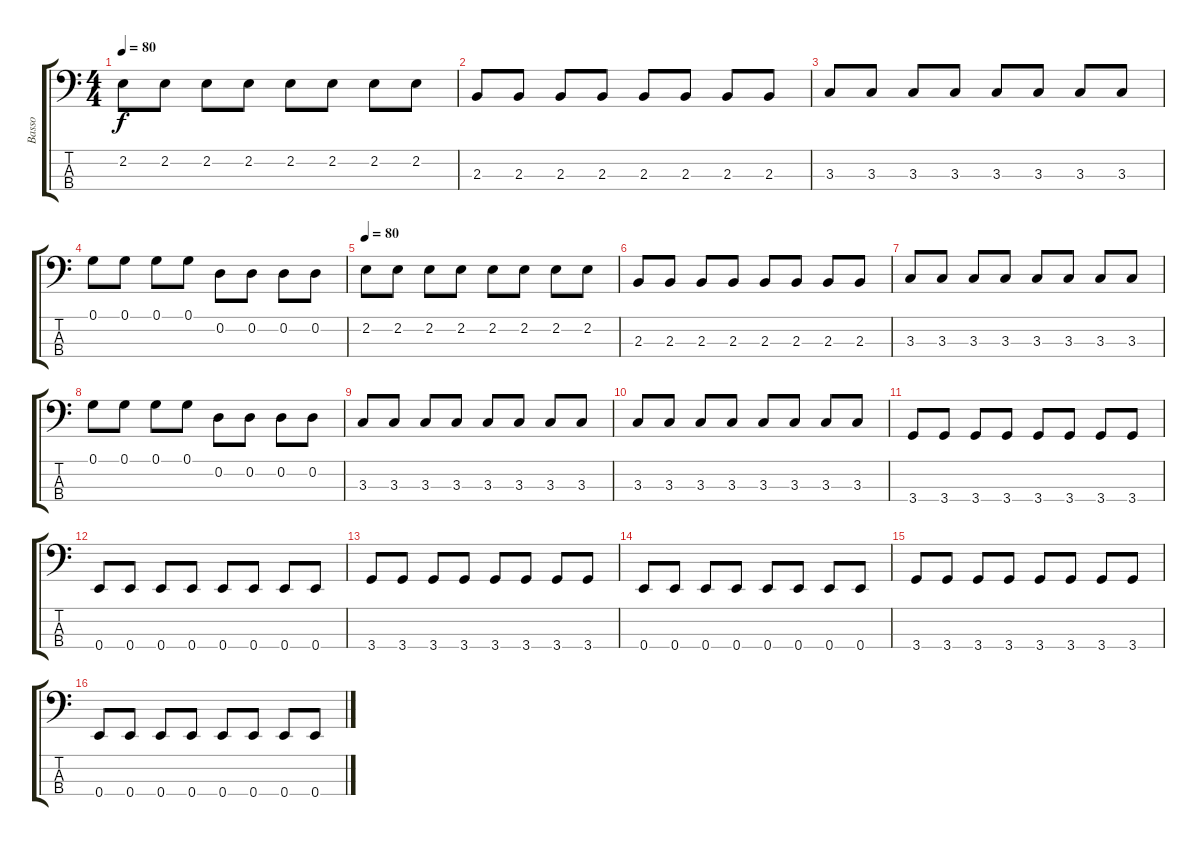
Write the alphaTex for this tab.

\track ("Basso" "Basso") {instrument electricbassfinger}
\staff {score tabs}
\tuning (G2 D2 A1 E1) {hide}
\ts (4 4)
\tempo 80
\clef f4
\ks c
2.2.8{dy f instrument electricbassfinger} 2.2.8 2.2.8 2.2.8 2.2.8 2.2.8 2.2.8 2.2.8 |
2.3.8 2.3.8 2.3.8 2.3.8 2.3.8 2.3.8 2.3.8 2.3.8 |
3.3.8 3.3.8 3.3.8 3.3.8 3.3.8 3.3.8 3.3.8 3.3.8 |
0.1.8 0.1.8 0.1.8 0.1.8 0.2.8 0.2.8 0.2.8 0.2.8 |
\tempo 80
2.2.8 2.2.8 2.2.8 2.2.8 2.2.8 2.2.8 2.2.8 2.2.8 |
2.3.8 2.3.8 2.3.8 2.3.8 2.3.8 2.3.8 2.3.8 2.3.8 |
3.3.8 3.3.8 3.3.8 3.3.8 3.3.8 3.3.8 3.3.8 3.3.8 |
0.1.8 0.1.8 0.1.8 0.1.8 0.2.8 0.2.8 0.2.8 0.2.8 |
3.3.8 3.3.8 3.3.8 3.3.8 3.3.8 3.3.8 3.3.8 3.3.8 |
3.3.8 3.3.8 3.3.8 3.3.8 3.3.8 3.3.8 3.3.8 3.3.8 |
3.4.8 3.4.8 3.4.8 3.4.8 3.4.8 3.4.8 3.4.8 3.4.8 |
0.4.8 0.4.8 0.4.8 0.4.8 0.4.8 0.4.8 0.4.8 0.4.8 |
3.4.8 3.4.8 3.4.8 3.4.8 3.4.8 3.4.8 3.4.8 3.4.8 |
0.4.8 0.4.8 0.4.8 0.4.8 0.4.8 0.4.8 0.4.8 0.4.8 |
3.4.8 3.4.8 3.4.8 3.4.8 3.4.8 3.4.8 3.4.8 3.4.8 |
0.4.8 0.4.8 0.4.8 0.4.8 0.4.8 0.4.8 0.4.8 0.4.8
